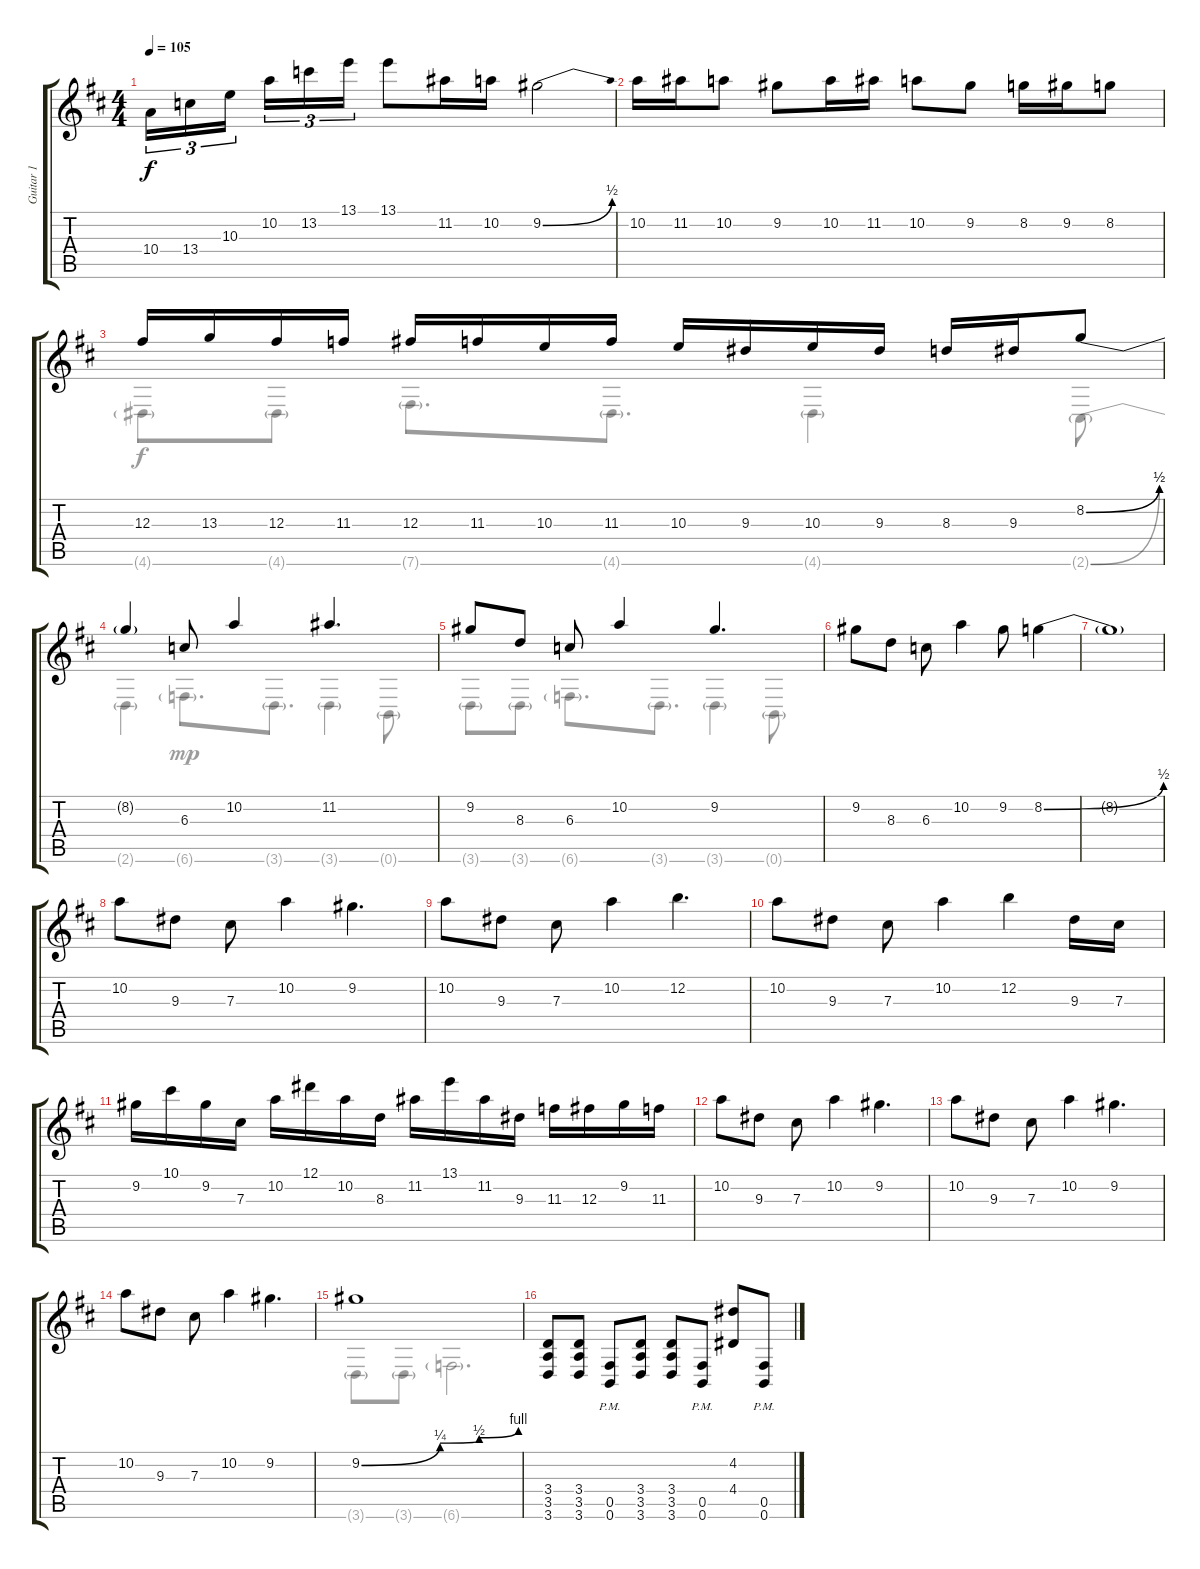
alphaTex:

\track ("Guitar 1" "Guitar 1") {instrument distortionguitar}
\staff {score tabs}
\tuning (Eb4 B3 Gb3 B2 Gb2 B1) {hide}
\voice
\ts (4 4)
\tempo 105
\clef g2
\ks bminor
10.4.16{tu (3 2) dy f} 13.4.16{tu (3 2)} 10.3.16{tu (3 2) beam splitsecondary} 10.2.16{tu (3 2)} 13.2.16{tu (3 2)} 13.1.16{tu (3 2)} 13.1.8 11.2.16 10.2.16 9.2{be (bend 0 0 60 2)}.2 |
10.2.16 11.2.16 10.2.8 9.2.8 10.2.16 11.2.16 10.2.8 9.2.8 8.2.16 9.2.16 8.2.8 |
12.3.16 13.3.16 12.3.16 11.3.16 12.3.16 11.3.16 10.3.16 11.3.16 10.3.16 9.3.16 10.3.16 9.3.16 8.3.16 9.3.16 8.2{be (bend 0 0 60 2)}.8 |
8.2{t}.4 6.3.8 10.2.4 11.2.4{d} |
9.2.8 8.3.8 6.3.8 10.2.4 9.2.4{d} |
9.2.8 8.3.8 6.3.8 10.2.4 9.2.8 8.2{be (bend 0 0 60 2)}.4 |
8.2{t}.1 |
10.2.8 9.3.8 7.3.8 10.2.4 9.2.4{d} |
10.2.8 9.3.8 7.3.8 10.2.4 12.2.4{d} |
10.2.8 9.3.8 7.3.8 10.2.4 12.2.4 9.3.16 7.3.16 |
9.2.16 10.1.16 9.2.16 7.3.16 10.2.16 12.1.16 10.2.16 8.3.16 11.2.16 13.1.16 11.2.16 9.3.16 11.3.16 12.3.16 9.2.16 11.3.16 |
10.2.8 9.3.8 7.3.8 10.2.4 9.2.4{d} |
10.2.8 9.3.8 7.3.8 10.2.4 9.2.4{d} |
10.2.8 9.3.8 7.3.8 10.2.4 9.2.4{d} |
9.2{be (custom 0 0 30 1 45 2 60 4)}.1 |
(3.4 3.5 3.6).8 (3.4 3.5 3.6).8 (0.5{pm} 0.6{pm}).8 (3.4 3.5 3.6).8 (3.4 3.5 3.6).8 (0.5{pm} 0.6{pm}).8 (4.2 4.4).8 (0.5{pm} 0.6{pm}).8
\voice
\clef g2
\ottava regular
\simile none
\ks bminor
|
|
4.6{g}.8 4.6{g}.8 7.6{g}.8{d} 4.6{g}.8{d} 4.6{g}.4 2.6{be (bend 0 0 60 2) g}.8 |
2.6{t}.4{dy f} 6.6{g}.8{d dy mp} 3.6{g}.8{d} 3.6{g}.4 0.6{g}.8 |
3.6{g}.8 3.6{g}.8 6.6{g}.8{d} 3.6{g}.8{d} 3.6{g}.4 0.6{g}.8 |
|
|
|
|
|
|
|
|
|
3.6{g}.8 3.6{g}.8 6.6{g}.2{d} |
